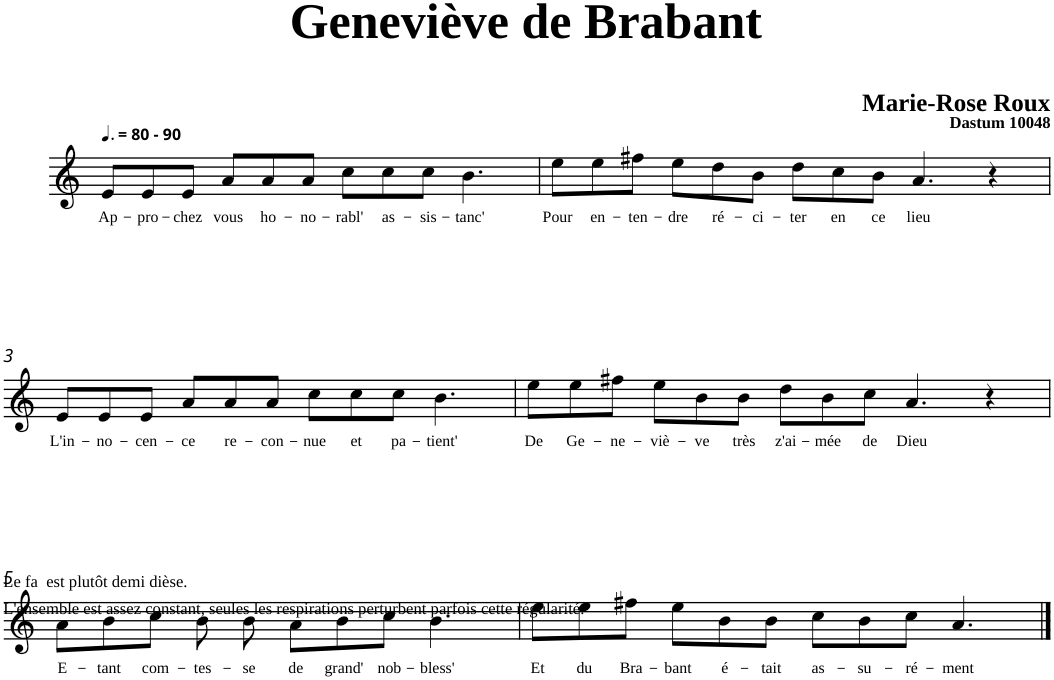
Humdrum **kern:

**kern	**text
*part1	*part1
*staff1	*staff1
*clefG2	*
*k[]	*
=1	=1
!LO:TX:a:B:t=- 90	!
!	!LO:LY:b
8e/L	Ap-
!	!LO:LY:b
8e/	-pro-
!	!LO:LY:b
8e/J	-chez
!	!LO:LY:b
8a/L	vous
!	!LO:LY:b
8a/	ho-
!	!LO:LY:b
8a/J	-no-
!	!LO:LY:b
8cc\L	-rabl'
!	!LO:LY:b
8cc\	as-
!	!LO:LY:b
8cc\J	-sis-
!	!LO:LY:b
4.b\	-tanc'
=2	=2
!	!LO:LY:b
8ee\L	Pour
!	!LO:LY:b
8ee\	en-
!	!LO:LY:b
8ff#X\J	-ten-
!	!LO:LY:b
8ee\L	-dre
!	!LO:LY:b
8dd\	ré-
!	!LO:LY:b
8b\J	-ci-
!	!LO:LY:b
8dd\L	-ter
!	!LO:LY:b
8cc\	en
!	!LO:LY:b
8b\J	ce
!	!LO:LY:b
4.a/	lieu
4r	.
!!LO:LB:g=z
=3	=3
!	!LO:LY:b
8e/L	L'in-
!	!LO:LY:b
8e/	-no-
!	!LO:LY:b
8e/J	-cen-
!	!LO:LY:b
8a/L	-ce
!	!LO:LY:b
8a/	re-
!	!LO:LY:b
8a/J	-con-
!	!LO:LY:b
8cc\L	-nue
!	!LO:LY:b
8cc\	et
!	!LO:LY:b
8cc\J	pa-
!	!LO:LY:b
4.b\	-tient'
=4	=4
!	!LO:LY:b
8ee\L	De
!	!LO:LY:b
8ee\	Ge-
!	!LO:LY:b
8ff#X\J	-ne-
!	!LO:LY:b
8ee\L	-viè-
!	!LO:LY:b
8b\	-ve
!	!LO:LY:b
8b\J	très
!	!LO:LY:b
8dd\L	z'ai-
!	!LO:LY:b
8b\	-mée
!	!LO:LY:b
8cc\J	de
!	!LO:LY:b
4.a/	Dieu
4r	.
!!LO:LB:g=z
=5	=5
!	!LO:LY:b
8a\L	E-
!	!LO:LY:b
8b\	-tant
!	!LO:LY:b
8cc\J	com-
!	!LO:LY:b
8b\	-tes-
!	!LO:LY:b
8b\	-se
!	!LO:LY:b
8a\L	de
!	!LO:LY:b
8b\	grand'
!	!LO:LY:b
8cc\J	nob-
!	!LO:LY:b
4.b\	-bless'
=6	=6
!	!LO:LY:b
8ee\L	Et
!	!LO:LY:b
8ee\	du
!	!LO:LY:b
8ff#X\J	Bra-
!	!LO:LY:b
8ee\L	-bant
!	!LO:LY:b
8b\	é-
!	!LO:LY:b
8b\J	-tait
!	!LO:LY:b
8cc\L	as-
!	!LO:LY:b
8b\	-su-
!	!LO:LY:b
8cc\J	-ré-
!	!LO:LY:b
4.a/	-ment
==	==
*-	*-
